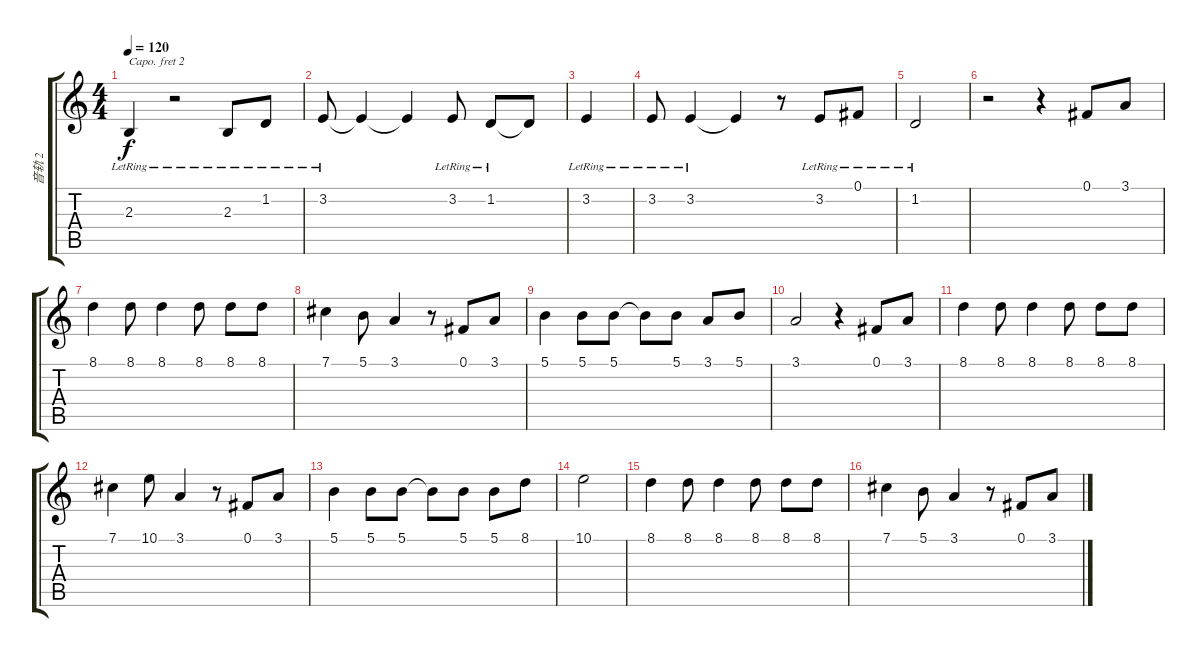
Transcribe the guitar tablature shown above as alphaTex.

\track ("音轨 2" "音轨 2") {instrument electricgrandpiano}
\staff {score tabs}
\capo 2
\tuning (E4 B3 G3 D3 A2 E2) {hide}
\ts (4 4)
\tempo 120
\clef g2
\ks c
2.3{lr}.4{dy f} r.2 2.3{lr}.8 1.2{lr}.8 |
3.2{lr}.8 3.2{t}.4 3.2{t}.4 3.2{lr}.8 1.2{lr}.8 1.2{t}.8 |
3.2{lr}.4 |
3.2{lr}.8 3.2{lr}.4 3.2{t}.4 r.8 3.2{lr}.8 0.1{lr}.8 |
1.2{lr}.2 |
r.2 r.4 0.1.8 3.1.8 |
8.1.4 8.1.8 8.1.4 8.1.8 8.1.8 8.1.8 |
7.1.4 5.1.8 3.1.4 r.8 0.1.8 3.1.8 |
5.1.4 5.1.8 5.1.8 5.1{t}.8 5.1.8 3.1.8 5.1.8 |
3.1.2 r.4 0.1.8 3.1.8 |
8.1.4 8.1.8 8.1.4 8.1.8 8.1.8 8.1.8 |
7.1.4 10.1.8 3.1.4 r.8 0.1.8 3.1.8 |
5.1.4 5.1.8 5.1.8 5.1{t}.8 5.1.8 5.1.8 8.1.8 |
10.1.2 |
8.1.4 8.1.8 8.1.4 8.1.8 8.1.8 8.1.8 |
7.1.4 5.1.8 3.1.4 r.8 0.1.8 3.1.8
